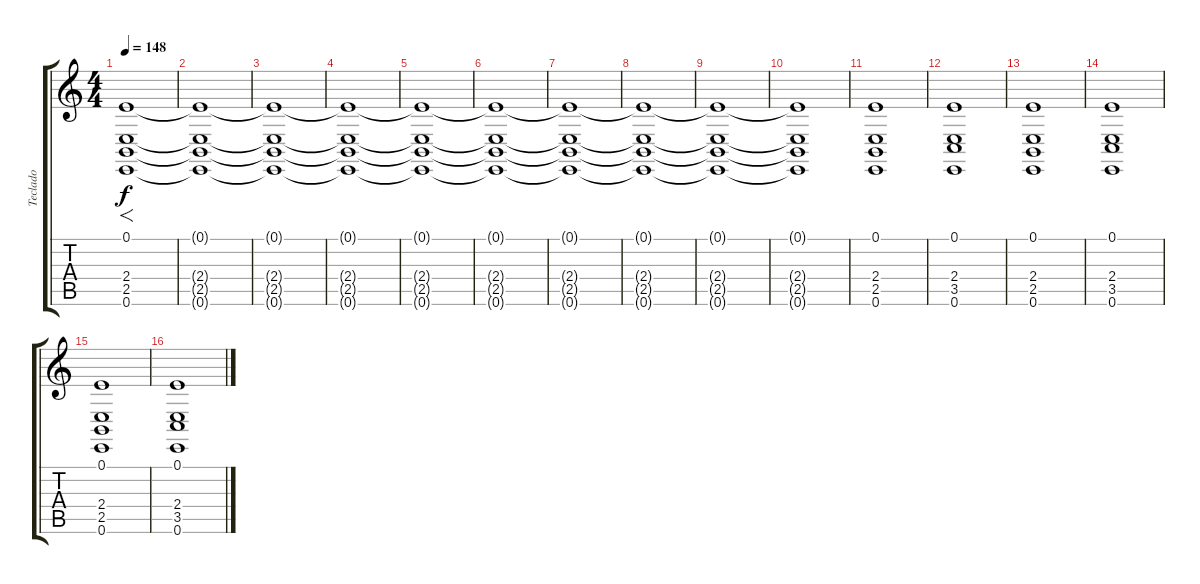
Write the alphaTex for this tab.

\track ("Teclado" "Teclado") {instrument stringensemble2}
\staff {score tabs}
\tuning (E4 B3 G3 D3 A2 E2) {hide}
\ts (4 4)
\tempo 148
\clef g2
\ks c
(0.1 2.4 2.5 0.6).1{f dy f instrument stringensemble2} |
(0.1{t} 2.4{t} 2.5{t} 0.6{t}).1 |
(0.1{t} 2.4{t} 2.5{t} 0.6{t}).1 |
(0.1{t} 2.4{t} 2.5{t} 0.6{t}).1 |
(0.1{t} 2.4{t} 2.5{t} 0.6{t}).1 |
(0.1{t} 2.4{t} 2.5{t} 0.6{t}).1 |
(0.1{t} 2.4{t} 2.5{t} 0.6{t}).1 |
(0.1{t} 2.4{t} 2.5{t} 0.6{t}).1 |
(0.1{t} 2.4{t} 2.5{t} 0.6{t}).1 |
(0.1{t} 2.4{t} 2.5{t} 0.6{t}).1 |
(0.1 2.4 2.5 0.6).1 |
(0.1 2.4 3.5 0.6).1 |
(0.1 2.4 2.5 0.6).1 |
(0.1 2.4 3.5 0.6).1 |
(0.1 2.4 2.5 0.6).1 |
(0.1 2.4 3.5 0.6).1
